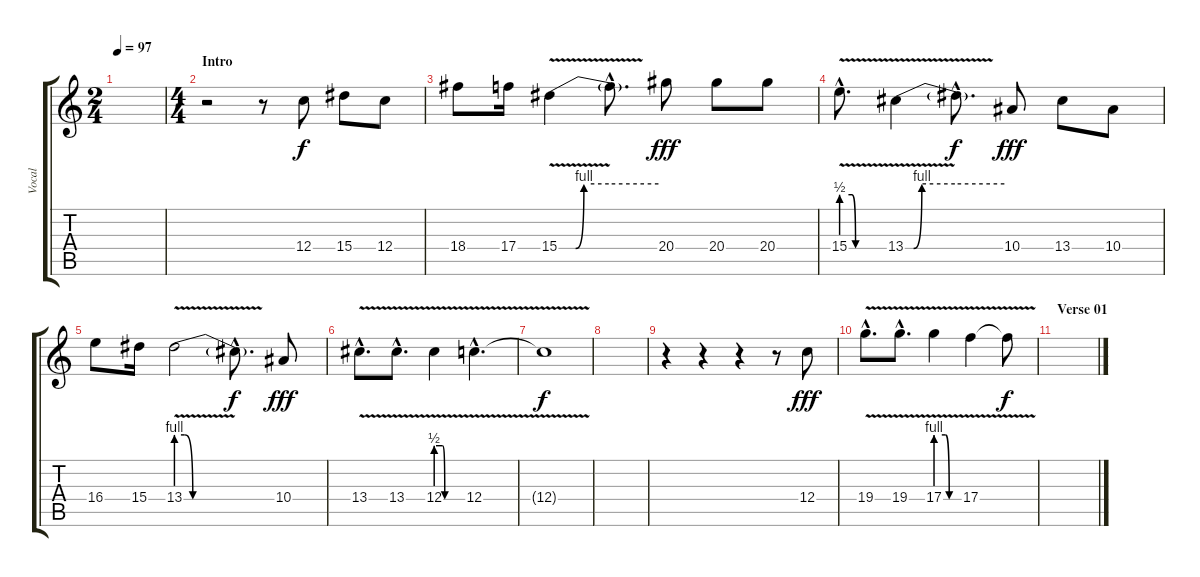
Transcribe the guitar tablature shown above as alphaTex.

\track ("Vocal" "Vocal") {instrument electricbasspick}
\staff {score tabs}
\tuning (D4 A3 F3 C3 G2 C2) {hide}
\ts (2 4)
\tempo 97
\clef g2
\ks c
|
\ts (4 4)
\section ("" "Intro")
r.2 r.8 12.4.8 15.4.8 12.4.8 |
18.4.8 17.4.16 15.4{be (custom 0 0 10 0 15 4 30 4 60 4) v}.4 15.4{hac t}.8{d dy f} 20.4.8{dy fff} 20.4.8 20.4.8 |
15.4{be (custom 0 2 15 2 20 0 60 0) v hac}.8{d} 13.4{be (custom 0 0 5 0 10 4 30 4 60 4) v}.4 13.4{hac t}.8{d dy f} 10.4.8{dy fff} 13.4.8 10.4.8 |
16.4.8 15.4.16 13.4{be (custom 0 4 5 4 10 0 35 0 60 0) v}.2 13.4{hac t}.8{d dy f} 10.4.8{dy fff} |
13.4{v hac}.8{d} 13.4{v hac}.8{d} 12.4{be (custom 0 2 15 2 20 0 25 0 35 0 60 0) v}.4 12.4{v hac}.4{d} |
12.4{t}.1{dy f} |
|
r.4 r.4 r.4 r.8 12.4.8{dy fff} |
19.4{v hac}.8{d} 19.4{v hac}.8{d} 17.4{be (custom 0 4 25 4 35 0 60 0) v}.4 17.4{v}.4 17.4{t}.8{dy f} |
\section ("" "Verse 01")
